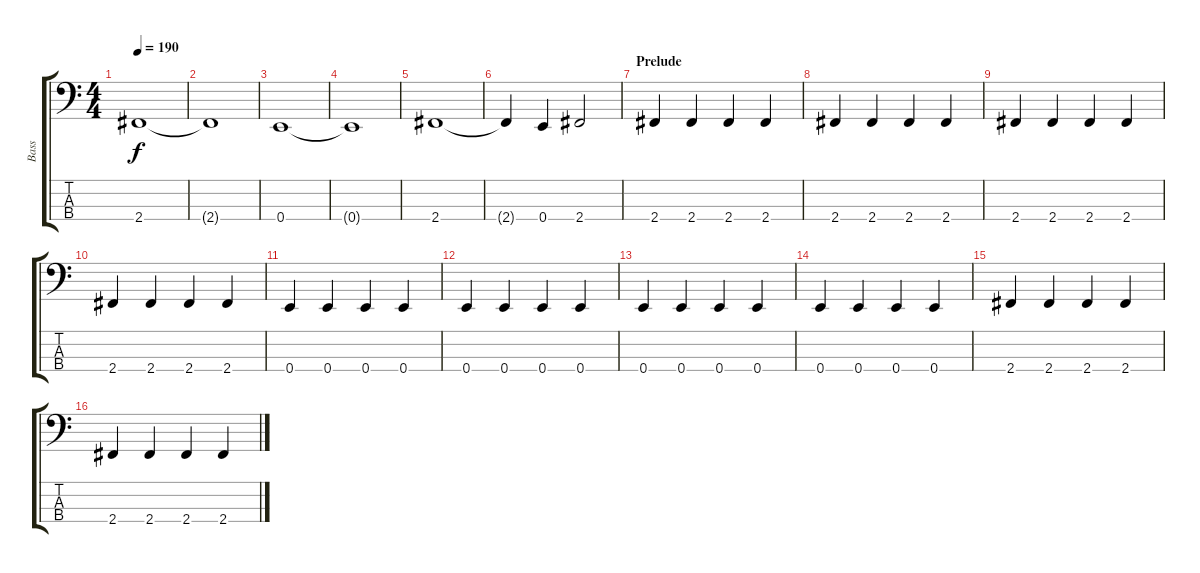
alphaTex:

\track ("Bass" "Bass") {instrument electricbasspick}
\staff {score tabs}
\tuning (G2 D2 A1 E1) {hide}
\ts (4 4)
\tempo 190
\clef f4
\ks c
2.4.1{dy f} |
2.4{t}.1 |
0.4.1 |
0.4{t}.1 |
2.4.1 |
2.4{t}.4 0.4.4 2.4.2 |
\section ("" "Prelude")
2.4.4 2.4.4 2.4.4 2.4.4 |
2.4.4 2.4.4 2.4.4 2.4.4 |
2.4.4 2.4.4 2.4.4 2.4.4 |
2.4.4 2.4.4 2.4.4 2.4.4 |
0.4.4 0.4.4 0.4.4 0.4.4 |
0.4.4 0.4.4 0.4.4 0.4.4 |
0.4.4 0.4.4 0.4.4 0.4.4 |
0.4.4 0.4.4 0.4.4 0.4.4 |
2.4.4 2.4.4 2.4.4 2.4.4 |
2.4.4 2.4.4 2.4.4 2.4.4
